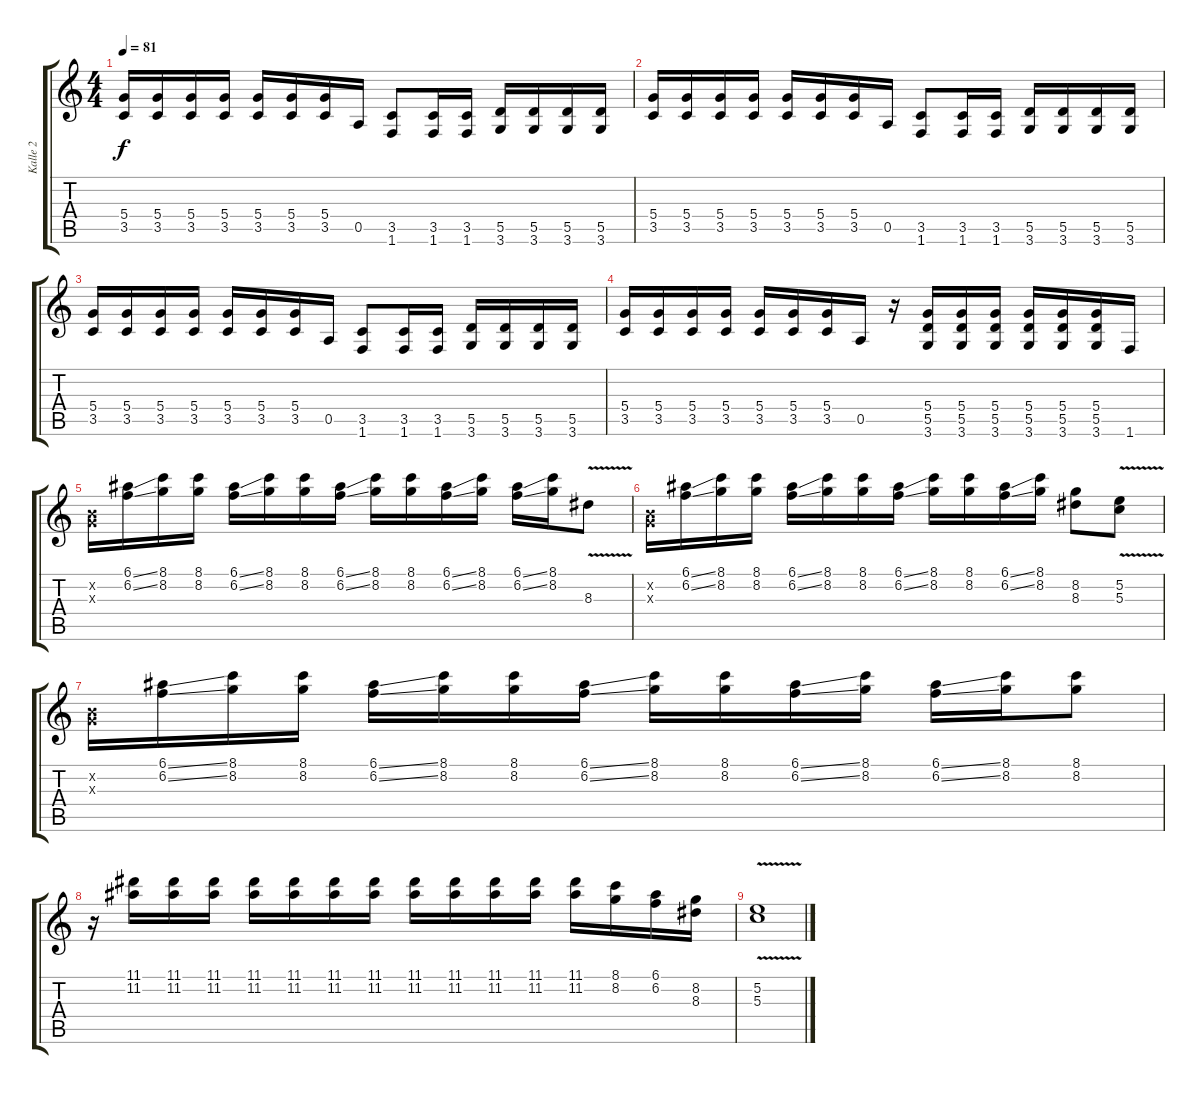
\track ("Kalle 2" "Kalle 2") {instrument distortionguitar}
\staff {score tabs}
\tuning (E4 B3 G3 D3 A2 E2) {hide}
\ts (4 4)
\tempo 81
\clef g2
\ks c
(5.4 3.5).16{dy f} (5.4 3.5).16 (5.4 3.5).16 (5.4 3.5).16 (5.4 3.5).16 (5.4 3.5).16 (5.4 3.5).16 0.5.16 (3.5 1.6).8 (3.5 1.6).16 (3.5 1.6).16 (5.5 3.6).16 (5.5 3.6).16 (5.5 3.6).16 (5.5 3.6).16 |
(5.4 3.5).16 (5.4 3.5).16 (5.4 3.5).16 (5.4 3.5).16 (5.4 3.5).16 (5.4 3.5).16 (5.4 3.5).16 0.5.16 (3.5 1.6).8 (3.5 1.6).16 (3.5 1.6).16 (5.5 3.6).16 (5.5 3.6).16 (5.5 3.6).16 (5.5 3.6).16 |
(5.4 3.5).16 (5.4 3.5).16 (5.4 3.5).16 (5.4 3.5).16 (5.4 3.5).16 (5.4 3.5).16 (5.4 3.5).16 0.5.16 (3.5 1.6).8 (3.5 1.6).16 (3.5 1.6).16 (5.5 3.6).16 (5.5 3.6).16 (5.5 3.6).16 (5.5 3.6).16 |
(5.4 3.5).16 (5.4 3.5).16 (5.4 3.5).16 (5.4 3.5).16 (5.4 3.5).16 (5.4 3.5).16 (5.4 3.5).16 0.5.16 r.16 (5.4 5.5 3.6).16 (5.4 5.5 3.6).16 (5.4 5.5 3.6).16 (5.4 5.5 3.6).16 (5.4 5.5 3.6).16 (5.4 5.5 3.6).16 1.6.16 |
(0.2{x} 0.3{x}).16{volume 11 balance 8} (6.1{ss} 6.2{ss}).16 (8.1 8.2).16 (8.1 8.2).16 (6.1{ss} 6.2{ss}).16 (8.1 8.2).16 (8.1 8.2).16 (6.1{ss} 6.2{ss}).16 (8.1 8.2).16 (8.1 8.2).16 (6.1{ss} 6.2{ss}).16 (8.1 8.2).16 (6.1{ss} 6.2{ss}).16 (8.1 8.2).16 8.3{v}.8 |
(0.2{x} 0.3{x}).16 (6.1{ss} 6.2{ss}).16 (8.1 8.2).16 (8.1 8.2).16 (6.1{ss} 6.2{ss}).16 (8.1 8.2).16 (8.1 8.2).16 (6.1{ss} 6.2{ss}).16 (8.1 8.2).16 (8.1 8.2).16 (6.1{ss} 6.2{ss}).16 (8.1 8.2).16 (8.2 8.3).8 (5.2{v} 5.3).8 |
(0.2{x} 0.3{x}).16 (6.1{ss} 6.2{ss}).16 (8.1 8.2).16 (8.1 8.2).16 (6.1{ss} 6.2{ss}).16 (8.1 8.2).16 (8.1 8.2).16 (6.1{ss} 6.2{ss}).16 (8.1 8.2).16 (8.1 8.2).16 (6.1{ss} 6.2{ss}).16 (8.1 8.2).16 (6.1{ss} 6.2{ss}).16 (8.1 8.2).16 (8.1 8.2).8 |
r.16 (11.1 11.2).16 (11.1 11.2).16 (11.1 11.2).16 (11.1 11.2).16 (11.1 11.2).16 (11.1 11.2).16 (11.1 11.2).16 (11.1 11.2).16 (11.1 11.2).16 (11.1 11.2).16 (11.1 11.2).16 (11.1 11.2).16 (8.1 8.2).16 (6.1 6.2).16 (8.2 8.3).16 |
(5.2 5.3{v}).1
